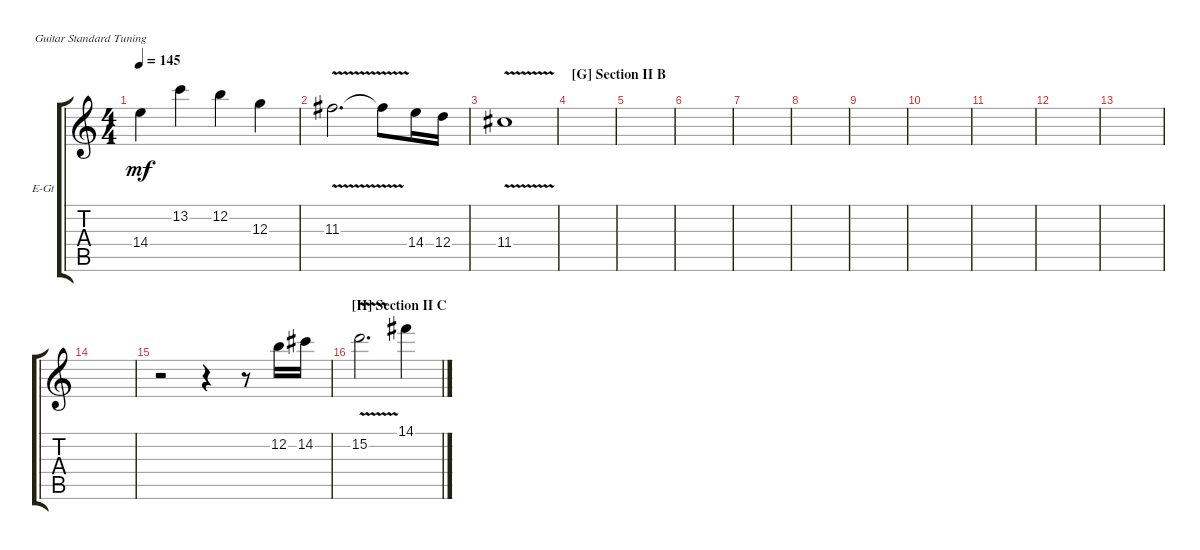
\defaultSystemsLayout 4
\bracketExtendMode groupsimilarinstruments
\firstSystemTrackNameOrientation horizontal
\otherSystemsTrackNameOrientation horizontal
\track ("Violin/Viola" "E-Gt") {instrument electricguitarclean}
\staff {score tabs}
\tuning (E4 B3 G3 D3 A2 E2)
\ts (4 4)
\tempo 145
\clef g2
\scale
0.333333
\ks c
14.4.4{dy mf} 13.2.4 12.2.4 12.3.4 |
\scale
0.333333 11.3{v}.2{d} 11.3{v t}.8 14.4.16 12.4.16 |
\scale
0.333333 11.4{v}.1 |
\section ("G" "Section II B")
\scale
0.333333 |
\scale
0.333333 |
\scale
0.333333 |
\scale
0.333333 |
\scale
0.333333 |
\scale
0.333333 |
\scale
0.333333 |
\scale
0.333333 |
\scale
0.333333 |
\scale
0.333333 |
\scale
0.333333 |
\scale
0.333333 r.2 r.4 r.8 12.2.16 14.2.16 |
\section ("H" "Section II C")
\scale
0.333333 15.2{v}.2{d} 14.1.4
